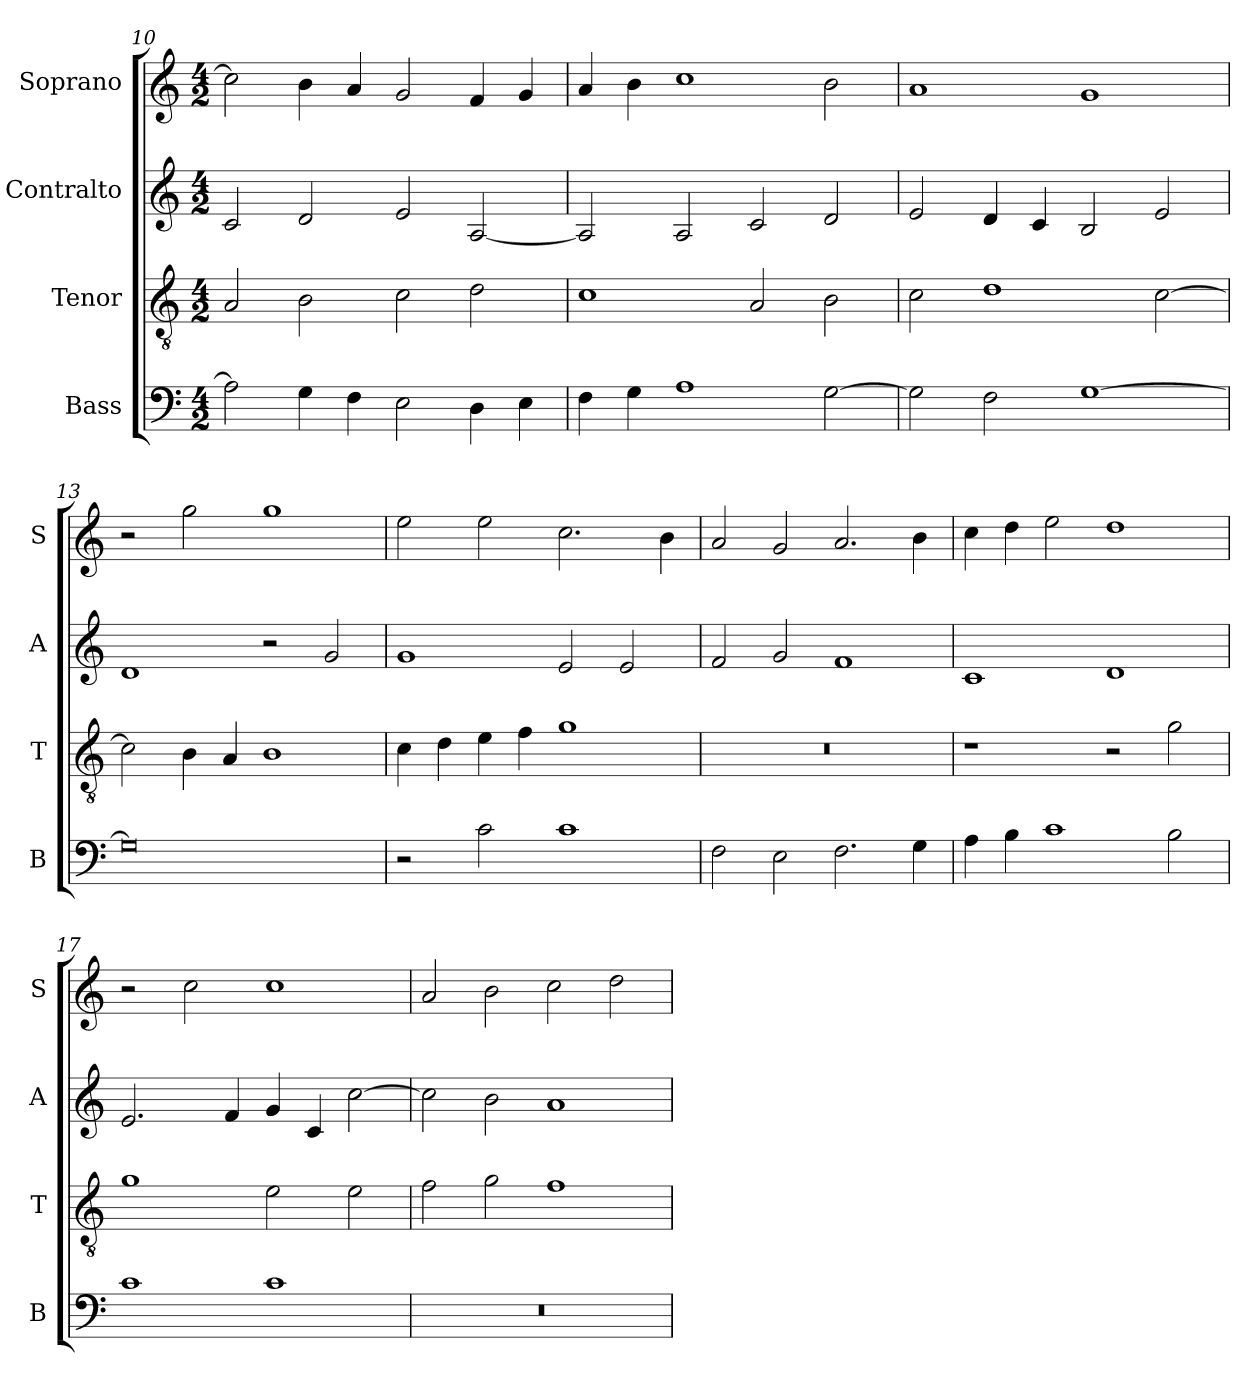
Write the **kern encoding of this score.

**kern	**kern	**kern	**kern
*part4	*part3	*part2	*part1
*staff4	*staff3	*staff2	*staff1
*I"Bass	*I"Tenor	*I"Contralto	*I"Soprano
*I'B	*I'T	*I'A	*I'S
*clefF4	*clefGv2	*clefG2	*clefG2
*k[]	*k[]	*k[]	*k[]
*G:mix	*G:mix	*G:mix	*G:mix
*M4/2	*M4/2	*M4/2	*M4/2
=10	=10	=10	=10
2A]	2A	2c	2cc]
4G	2B	2d	4b
4F	.	.	4a
2E	2c	2e	2g
4D	2d	[2A	4f
4E	.	.	4g
=11	=11	=11	=11
4F	1c	2A]	4a
4G	.	.	4b
1A	.	2A	1cc
.	2A	2c	.
[2G	2B	2d	2b
=12	=12	=12	=12
2G]	2c	2e	1a
2F	1d	4d	.
.	.	4c	.
[1G	.	2B	1g
.	[2c	2e	.
=13	=13	=13	=13
0G]	2c]	1d	2r
.	4B	.	2gg
.	4A	.	.
.	1B	2r	1gg
.	.	2g	.
=14	=14	=14	=14
2r	4c	1g	2ee
.	4d	.	.
2c	4e	.	2ee
.	4f	.	.
1c	1g	2e	2.cc
.	.	2e	.
.	.	.	4b
=15	=15	=15	=15
2F	0r	2f	2a
2E	.	2g	2g
2.F	.	1f	2.a
4G	.	.	4b
=16	=16	=16	=16
4A	1r	1c	4cc
4B	.	.	4dd
1c	.	.	2ee
.	2r	1d	1dd
2B	2g	.	.
=17	=17	=17	=17
1c	1g	2.e	2r
.	.	.	2cc
.	.	4f	.
1c	2e	4g	1cc
.	.	4c	.
.	2e	[2cc	.
=18	=18	=18	=18
0r	2f	2cc]	2a
.	2g	2b	2b
.	1f	1a	2cc
.	.	.	2dd
=	=	=	=
*-	*-	*-	*-
